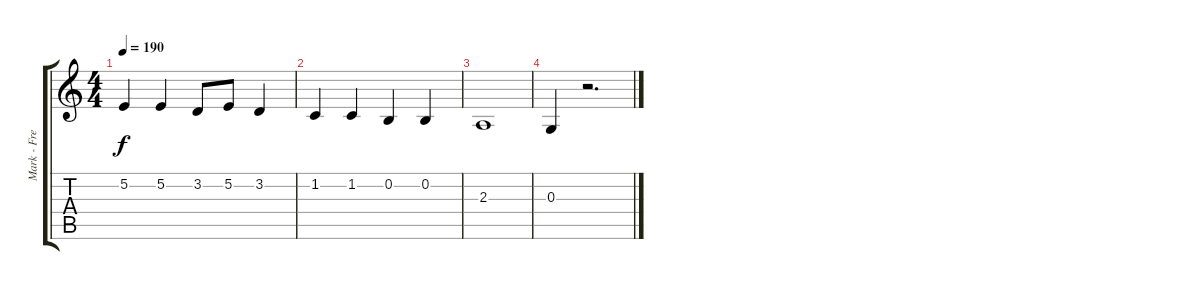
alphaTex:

\track ("Mark - French Horn" "Mark - Fre") {instrument frenchhorn}
\staff {score tabs}
\tuning (E4 B3 G3 D3 A2 E2) {hide}
\ts (4 4)
\tempo 190
\clef g2
\ks c
5.2.4{dy f} 5.2.4 3.2.8 5.2.8 3.2.4 |
1.2.4 1.2.4 0.2.4 0.2.4 |
2.3.1 |
0.3.4 r.2{d}
